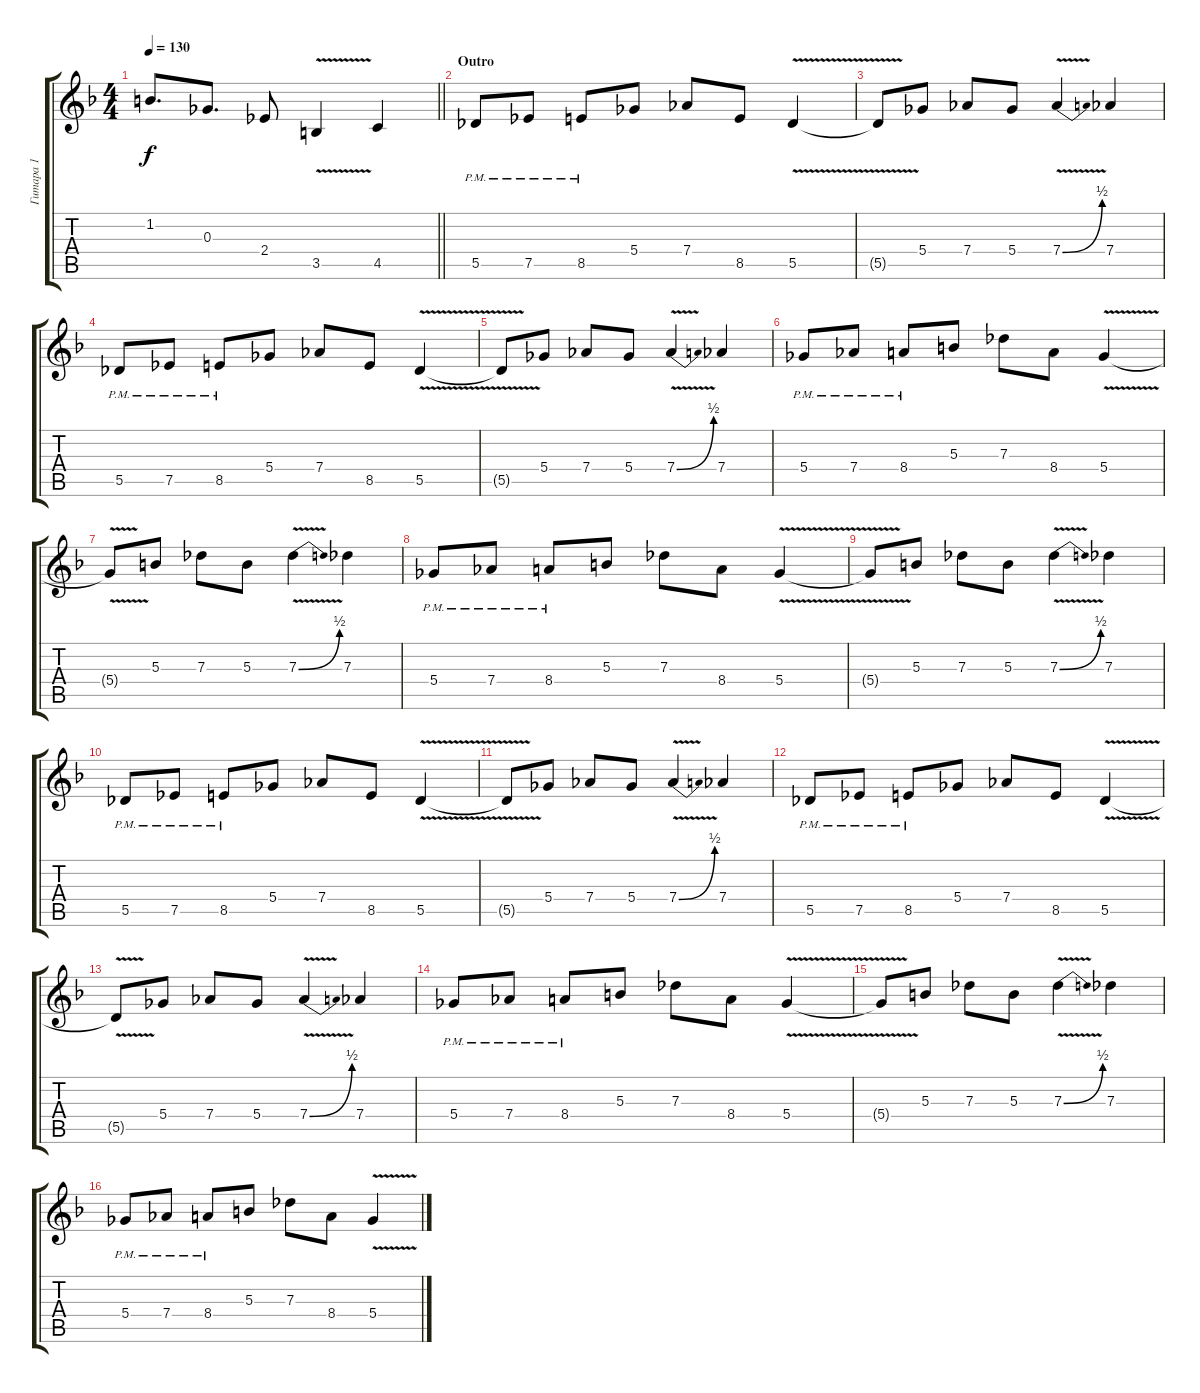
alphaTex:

\track ("Гитара 1" "Гитара 1") {instrument distortionguitar}
\staff {score tabs}
\tuning (Eb4 Bb3 Gb3 Db3 Ab2 Eb2) {hide}
\ts (4 4)
\tempo 130
\clef g2
\barLineRight lightlight
\ks dminor
1.2.8{d dy f} 0.3.8{d} 2.4.8 3.5{v}.4 4.5.4 |
\section ("" "Outro")
5.5{pm}.8 7.5{pm}.8 8.5{pm}.8 5.4.8 7.4.8 8.5.8 5.5{v}.4 |
5.5{t}.8 5.4.8 7.4.8 5.4.8 7.4{be (bend 0 0 60 2) v}.4 7.4.4 |
5.5{pm}.8 7.5{pm}.8 8.5{pm}.8 5.4.8 7.4.8 8.5.8 5.5{v}.4 |
5.5{t}.8 5.4.8 7.4.8 5.4.8 7.4{be (bend 0 0 60 2) v}.4 7.4.4 |
5.4{pm}.8 7.4{pm}.8 8.4{pm}.8 5.3.8 7.3.8 8.4.8 5.4{v}.4 |
5.4{t}.8 5.3.8 7.3.8 5.3.8 7.3{be (bend 0 0 60 2) v}.4 7.3.4 |
5.4{pm}.8 7.4{pm}.8 8.4{pm}.8 5.3.8 7.3.8 8.4.8 5.4{v}.4 |
5.4{t}.8 5.3.8 7.3.8 5.3.8 7.3{be (bend 0 0 60 2) v}.4 7.3.4 |
5.5{pm}.8 7.5{pm}.8 8.5{pm}.8 5.4.8 7.4.8 8.5.8 5.5{v}.4 |
5.5{t}.8 5.4.8 7.4.8 5.4.8 7.4{be (bend 0 0 60 2) v}.4 7.4.4 |
5.5{pm}.8 7.5{pm}.8 8.5{pm}.8 5.4.8 7.4.8 8.5.8 5.5{v}.4 |
5.5{t}.8 5.4.8 7.4.8 5.4.8 7.4{be (bend 0 0 60 2) v}.4 7.4.4 |
5.4{pm}.8 7.4{pm}.8 8.4{pm}.8 5.3.8 7.3.8 8.4.8 5.4{v}.4 |
5.4{t}.8 5.3.8 7.3.8 5.3.8 7.3{be (bend 0 0 60 2) v}.4 7.3.4 |
5.4{pm}.8 7.4{pm}.8 8.4{pm}.8 5.3.8 7.3.8 8.4.8 5.4{v}.4
